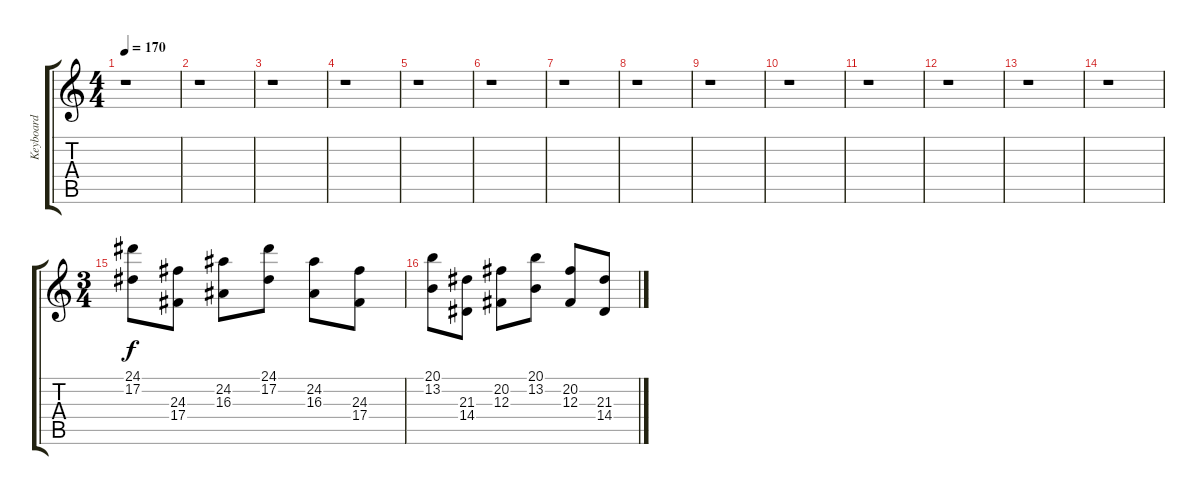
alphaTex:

\track ("Keyboard" "Keyboard") {instrument pizzicatostrings}
\staff {score tabs}
\tuning (Eb4 Bb3 Gb3 Db3 Ab2 Eb2) {hide}
\ts (4 4)
\tempo 170
\clef g2
\ks c
r.1{dy f} |
r.1 |
r.1 |
r.1 |
r.1 |
r.1 |
r.1 |
r.1 |
r.1 |
r.1 |
r.1 |
r.1 |
r.1 |
r.1 |
\ts (3 4)
\section ("" "")
(24.1 17.2).8 (24.3 17.4).8 (24.2 16.3).8 (24.1 17.2).8 (24.2 16.3).8 (24.3 17.4).8 |
(20.1 13.2).8 (21.3 14.4).8 (20.2 12.3).8 (20.1 13.2).8 (20.2 12.3).8 (21.3 14.4).8
